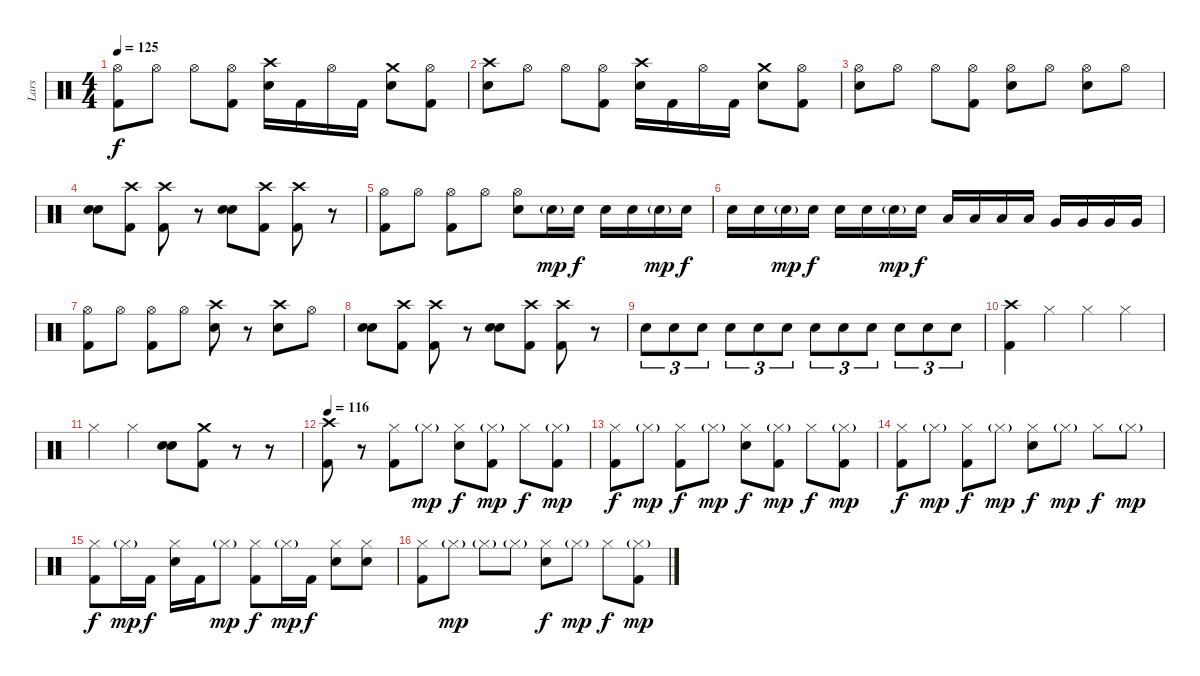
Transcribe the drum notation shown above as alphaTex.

\track ("Lars" "Lars") {instrument percussion}
\staff {score}
\articulation defaults
\ts (4 4)
\tempo 125
\clef neutral
\ks c
("Hi-Hat (open)" "Kick (hit) 2").8{dy f} "Hi-Hat (open)".8 "Hi-Hat (open)".8 ("Hi-Hat (open)" "Kick (hit) 2").8 ("Crash high (hit)" "Electric Snare (hit)").16 "Kick (hit) 2".16 "Hi-Hat (open)".16 "Kick (hit) 2".16 ("Crash medium (hit)" "Electric Snare (hit)").8 ("Hi-Hat (open)" "Kick (hit) 2").8 |
("Crash high (hit)" "Electric Snare (hit)").8 "Hi-Hat (open)".8 "Hi-Hat (open)".8 ("Hi-Hat (open)" "Kick (hit) 2").8 ("Crash high (hit)" "Electric Snare (hit)").16 "Kick (hit) 2".16 "Hi-Hat (open)".16 "Kick (hit) 2".16 ("Crash medium (hit)" "Electric Snare (hit)").8 ("Hi-Hat (open)" "Kick (hit) 2").8 |
("Hi-Hat (open)" "Electric Snare (hit)").8 "Hi-Hat (open)".8 "Hi-Hat (open)".8 ("Hi-Hat (open)" "Kick (hit) 2").8 ("Hi-Hat (open)" "Electric Snare (hit)").8 "Hi-Hat (open)".8 ("Hi-Hat (open)" "Electric Snare (hit)").8 "Hi-Hat (open)".8 |
("Electric Snare (hit)" "Electric Snare (hit)").8 ("Crash high (hit)" "Kick (hit) 2").8 ("Crash high (hit)" "Kick (hit) 2").8 r.8 ("Electric Snare (hit)" "Electric Snare (hit)").8 ("Crash high (hit)" "Kick (hit) 2").8 ("Crash high (hit)" "Kick (hit) 2").8 r.8 |
("Hi-Hat (open)" "Kick (hit) 2").8 "Hi-Hat (open)".8 ("Hi-Hat (open)" "Kick (hit) 2").8 "Hi-Hat (open)".8 ("Hi-Hat (open)" "Electric Snare (hit)").8 "Electric Snare (hit)"{g}.16{dy mp} "Electric Snare (hit)".16{dy f} "Electric Snare (hit)".16 "Electric Snare (hit)".16 "Electric Snare (hit)"{g}.16{dy mp} "Electric Snare (hit)".16{dy f} |
"Electric Snare (hit)".16 "Electric Snare (hit)".16 "Electric Snare (hit)"{g}.16{dy mp} "Electric Snare (hit)".16{dy f} "Electric Snare (hit)".16 "Electric Snare (hit)".16 "Electric Snare (hit)"{g}.16{dy mp} "Electric Snare (hit)".16{dy f} "Low Tom (hit)".16 "Low Tom (hit)".16 "Low Tom (hit)".16 "Low Tom (hit)".16 "Very Low Tom (hit)".16 "Very Low Tom (hit)".16 "Very Low Tom (hit)".16 "Very Low Tom (hit)".16 |
("Hi-Hat (open)" "Kick (hit) 2").8 "Hi-Hat (open)".8 ("Hi-Hat (open)" "Kick (hit) 2").8 "Hi-Hat (open)".8 ("Crash high (hit)" "Electric Snare (hit)").8 r.8 ("Crash high (hit)" "Electric Snare (hit)").8 "Hi-Hat (open)".8 |
("Electric Snare (hit)" "Electric Snare (hit)").8 ("Crash high (hit)" "Kick (hit) 2").8 ("Crash high (hit)" "Kick (hit) 2").8 r.8 ("Electric Snare (hit)" "Electric Snare (hit)").8 ("Crash high (hit)" "Kick (hit) 2").8 ("Crash high (hit)" "Kick (hit) 2").8 r.8 |
"Electric Snare (hit)".8{tu (3 2)} "Electric Snare (hit)".8{tu (3 2)} "Electric Snare (hit)".8{tu (3 2)} "Electric Snare (hit)".8{tu (3 2)} "Electric Snare (hit)".8{tu (3 2)} "Electric Snare (hit)".8{tu (3 2)} "Electric Snare (hit)".8{tu (3 2)} "Electric Snare (hit)".8{tu (3 2)} "Electric Snare (hit)".8{tu (3 2)} "Electric Snare (hit)".8{tu (3 2)} "Electric Snare (hit)".8{tu (3 2)} "Electric Snare (hit)".8{tu (3 2)} |
("Crash high (hit)" "Kick (hit) 2").4 "Hi-Hat (closed)".4 "Hi-Hat (closed)".4 "Hi-Hat (closed)".4 |
"Hi-Hat (closed)".4 "Hi-Hat (closed)".4 ("Electric Snare (hit)" "Electric Snare (hit)").8 ("Crash medium (hit)" "Kick (hit) 2").8 r.8 r.8 |
\tempo 116
("Crash high (hit)" "Kick (hit) 2").8 r.8 ("Hi-Hat (closed)" "Kick (hit) 2").8 "Hi-Hat (closed)"{g}.8{dy mp} ("Hi-Hat (closed)" "Electric Snare (hit)").8{dy f} ("Hi-Hat (closed)"{g} "Kick (hit) 2").8{dy mp} "Hi-Hat (closed)".8{dy f} ("Hi-Hat (closed)"{g} "Kick (hit) 2").8{dy mp} |
("Hi-Hat (closed)" "Kick (hit) 2").8{dy f} "Hi-Hat (closed)"{g}.8{dy mp} ("Hi-Hat (closed)" "Kick (hit) 2").8{dy f} "Hi-Hat (closed)"{g}.8{dy mp} ("Hi-Hat (closed)" "Electric Snare (hit)").8{dy f} ("Hi-Hat (closed)"{g} "Kick (hit) 2").8{dy mp} "Hi-Hat (closed)".8{dy f} ("Hi-Hat (closed)"{g} "Kick (hit) 2").8{dy mp} |
("Hi-Hat (closed)" "Kick (hit) 2").8{dy f} "Hi-Hat (closed)"{g}.8{dy mp} ("Hi-Hat (closed)" "Kick (hit) 2").8{dy f} "Hi-Hat (closed)"{g}.8{dy mp} ("Hi-Hat (closed)" "Electric Snare (hit)").8{dy f} "Hi-Hat (closed)"{g}.8{dy mp} "Hi-Hat (closed)".8{dy f} "Hi-Hat (closed)"{g}.8{dy mp} |
("Hi-Hat (closed)" "Kick (hit) 2").8{dy f} "Hi-Hat (closed)"{g}.16{dy mp} "Kick (hit) 2".16{dy f} ("Hi-Hat (closed)" "Electric Snare (hit)").16 "Kick (hit) 2".16 "Hi-Hat (closed)"{g}.8{dy mp} ("Hi-Hat (closed)" "Kick (hit) 2").8{dy f} "Hi-Hat (closed)"{g}.16{dy mp} "Kick (hit) 2".16{dy f} ("Hi-Hat (closed)" "Electric Snare (hit)").8 ("Hi-Hat (closed)" "Electric Snare (hit)").8 |
("Hi-Hat (closed)" "Kick (hit) 2").8 "Hi-Hat (closed)"{g}.8{dy mp} "Hi-Hat (closed)"{g}.8 "Hi-Hat (closed)"{g}.8 ("Hi-Hat (closed)" "Electric Snare (hit)").8{dy f} "Hi-Hat (closed)"{g}.8{dy mp} "Hi-Hat (closed)".8{dy f} ("Hi-Hat (closed)"{g} "Kick (hit) 2").8{dy mp}
